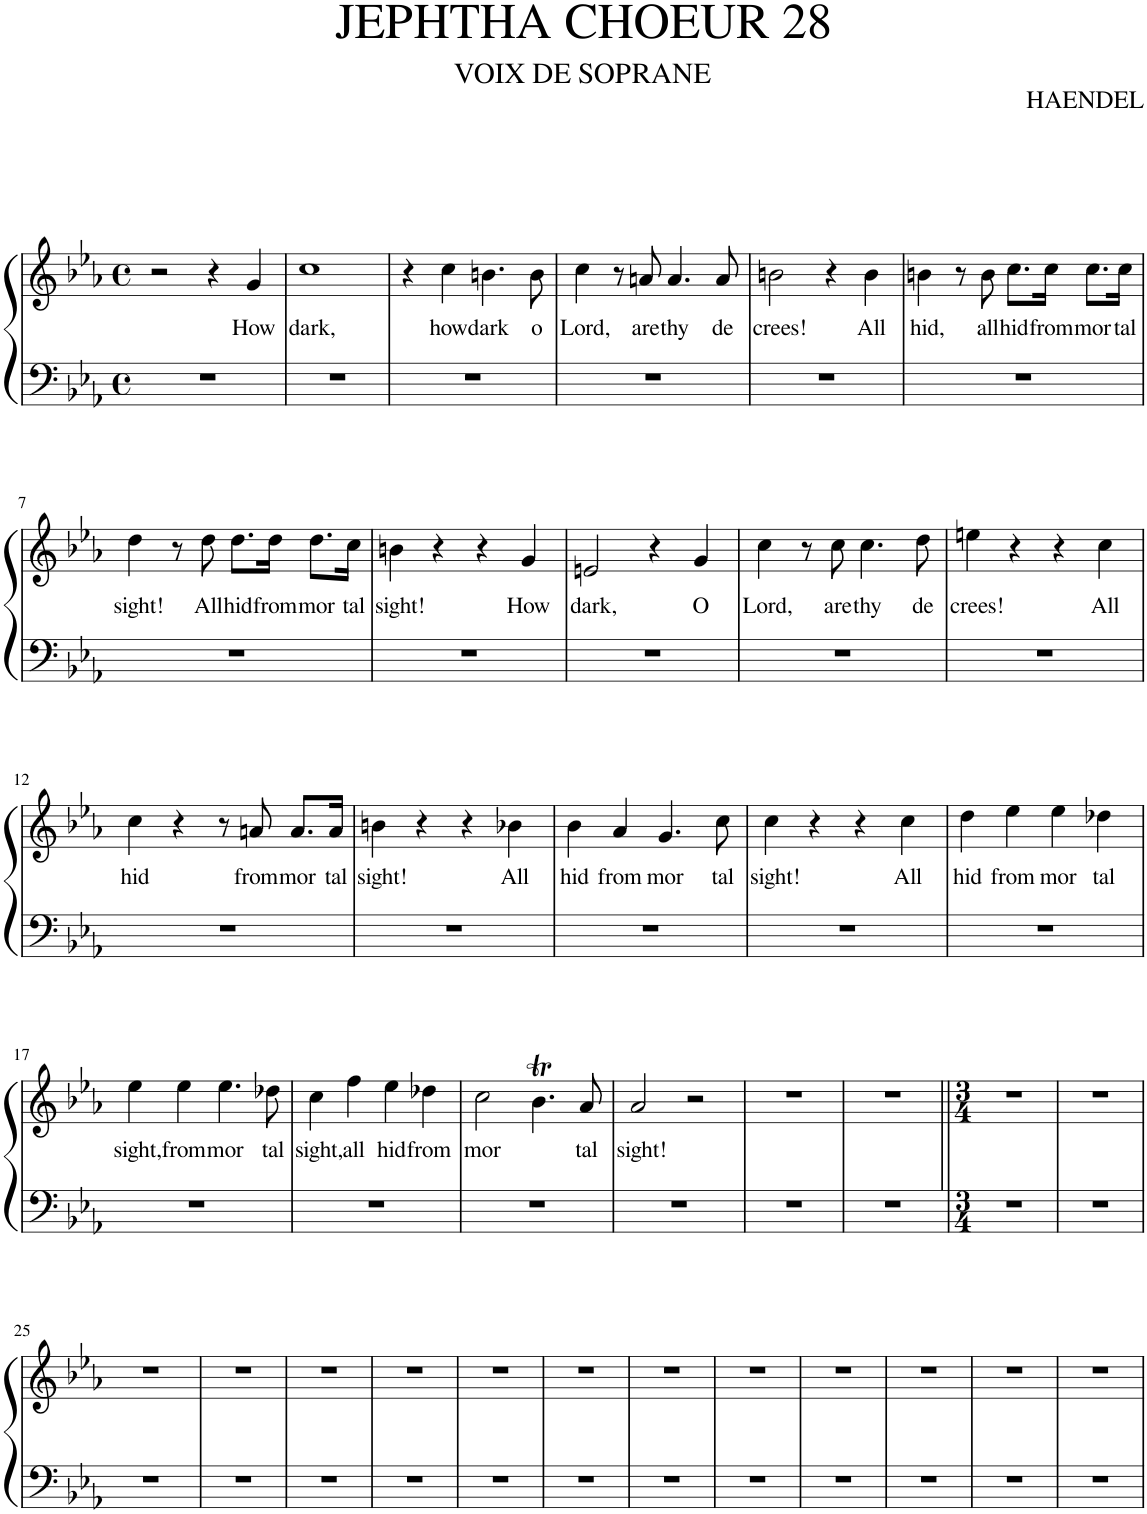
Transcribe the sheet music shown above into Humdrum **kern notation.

**kern	**kern	**text
*part1	*part1	*part1
*staff2	*staff1	*staff1
*I"Piano	*	*
*I'Pno.	*	*
*clefF4	*clefG2	*
*k[b-e-a-]	*k[b-e-a-]	*
*M4/4	*M4/4	*
*met(c)	*met(c)	*
=1	=1	=1
1r	2r	.
.	4r	.
!	!	!LO:LY:b
.	4g/	How
=2	=2	=2
!	!	!LO:LY:b
1r	1cc	dark,
=3	=3	=3
1r	4r	.
!	!	!LO:LY:b
.	4cc\	how
!	!	!LO:LY:b
.	4.bn\	dark
!	!	!LO:LY:b
.	8b\	o
=4	=4	=4
!	!	!LO:LY:b
1r	4cc\	Lord,
.	8r	.
!	!	!LO:LY:b
.	8an/	are
!	!	!LO:LY:b
.	4.a/	thy
!	!	!LO:LY:b
.	8a/	de
=5	=5	=5
!	!	!LO:LY:b
1r	2bn\	crees!
.	4r	.
!	!	!LO:LY:b
.	4b\	All
=6	=6	=6
!	!	!LO:LY:b
1r	4bn\	hid,
.	8r	.
!	!	!LO:LY:b
.	8b\	all
!	!	!LO:LY:b
.	8.cc\L	hid
!	!	!LO:LY:b
.	16cc\Jk	from
!	!	!LO:LY:b
.	8.cc\L	mor
!	!	!LO:LY:b
.	16cc\Jk	tal
!!LO:LB:g=z
=7	=7	=7
!	!	!LO:LY:b
1r	4dd\	sight!
.	8r	.
!	!	!LO:LY:b
.	8dd\	All
!	!	!LO:LY:b
.	8.dd\L	hid
!	!	!LO:LY:b
.	16dd\Jk	from
!	!	!LO:LY:b
.	8.dd\L	mor
!	!	!LO:LY:b
.	16cc\Jk	tal
=8	=8	=8
!	!	!LO:LY:b
1r	4bn\	sight!
.	4r	.
.	4r	.
!	!	!LO:LY:b
.	4g/	How
=9	=9	=9
!	!	!LO:LY:b
1r	2en/	dark,
.	4r	.
!	!	!LO:LY:b
.	4g/	O
=10	=10	=10
!	!	!LO:LY:b
1r	4cc\	Lord,
.	8r	.
!	!	!LO:LY:b
.	8cc\	are
!	!	!LO:LY:b
.	4.cc\	thy
!	!	!LO:LY:b
.	8dd\	de
=11	=11	=11
!	!	!LO:LY:b
1r	4een\	crees!
.	4r	.
.	4r	.
!	!	!LO:LY:b
.	4cc\	All
!!LO:LB:g=z
=12	=12	=12
!	!	!LO:LY:b
1r	4cc\	hid
.	4r	.
.	8r	.
!	!	!LO:LY:b
.	8an/	from
!	!	!LO:LY:b
.	8.a/L	mor
!	!	!LO:LY:b
.	16a/Jk	tal
=13	=13	=13
!	!	!LO:LY:b
1r	4bn\	sight!
.	4r	.
.	4r	.
!	!	!LO:LY:b
.	4b-X\	All
=14	=14	=14
!	!	!LO:LY:b
1r	4b-\	hid
!	!	!LO:LY:b
.	4a-/	from
!	!	!LO:LY:b
.	4.g/	mor
!	!	!LO:LY:b
.	8cc\	tal
=15	=15	=15
!	!	!LO:LY:b
1r	4cc\	sight!
.	4r	.
.	4r	.
!	!	!LO:LY:b
.	4cc\	All
=16	=16	=16
!	!	!LO:LY:b
1r	4dd\	hid
!	!	!LO:LY:b
.	4ee-\	from
!	!	!LO:LY:b
.	4ee-\	mor
!	!	!LO:LY:b
.	4dd-X\	tal
!!LO:LB:g=z
=17	=17	=17
!	!	!LO:LY:b
1r	4ee-\	sight,
!	!	!LO:LY:b
.	4ee-\	from
!	!	!LO:LY:b
.	4.ee-\	mor
!	!	!LO:LY:b
.	8dd-X\	tal
=18	=18	=18
!	!	!LO:LY:b
1r	4cc\	sight,
!	!	!LO:LY:b
.	4ff\	all
!	!	!LO:LY:b
.	4ee-\	hid
!	!	!LO:LY:b
.	4dd-X\	from
=19	=19	=19
!	!	!LO:LY:b
1r	2cc\	mor
.	4.b-T\	.
!	!	!LO:LY:b
.	8a-/	tal
=20	=20	=20
!	!	!LO:LY:b
1r	2a-/	sight!
.	2r	.
=21	=21	=21
1r	1r	.
=22	=22	=22
1r	1r	.
=23||	=23||	=23||
*M3/4	*M3/4	*
2.r	2.r	.
=24	=24	=24
2.r	2.r	.
!!LO:LB:g=z
=25	=25	=25
2.r	2.r	.
=26	=26	=26
2.r	2.r	.
=27	=27	=27
2.r	2.r	.
=28	=28	=28
2.r	2.r	.
=29	=29	=29
2.r	2.r	.
=30	=30	=30
2.r	2.r	.
=31	=31	=31
2.r	2.r	.
=32	=32	=32
2.r	2.r	.
=33	=33	=33
2.r	2.r	.
=34	=34	=34
2.r	2.r	.
=35	=35	=35
2.r	2.r	.
=36	=36	=36
2.r	2.r	.
=	=	=
*-	*-	*-
